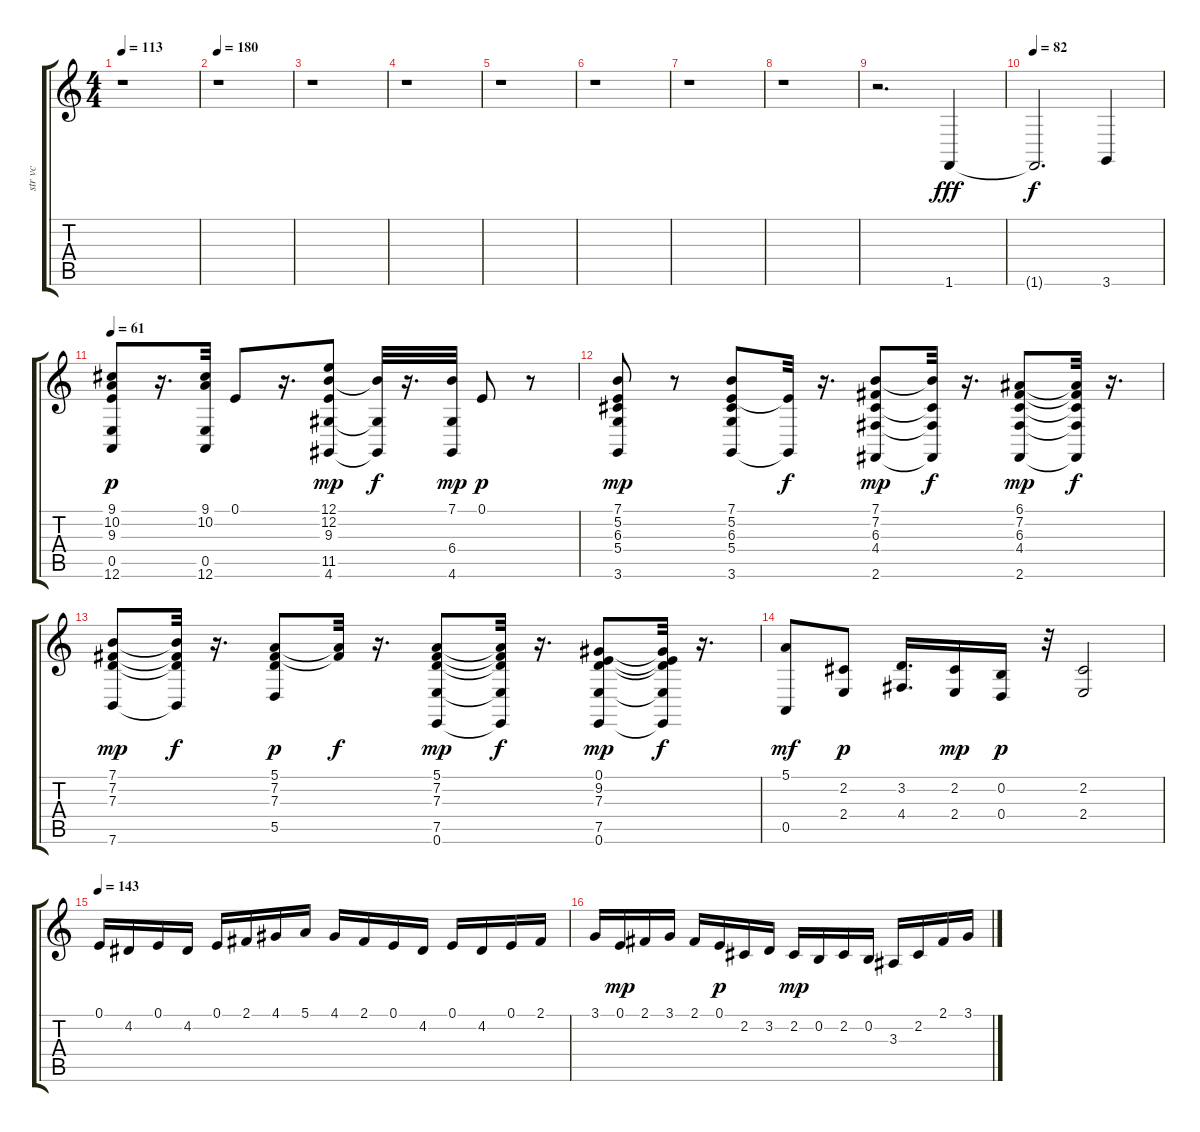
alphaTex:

\track ("str vc" "str vc") {instrument synthstrings1}
\staff {score tabs}
\tuning (E4 B3 G3 D3 A2 E2) {hide}
\ts (4 4)
\tempo 113
\clef g2
\ks c
r.1{dy f} |
\tempo 180
r.1 |
r.1 |
r.1 |
r.1 |
r.1 |
r.1 |
r.1 |
r.2{d} 1.6.4{dy fff} |
\tempo 82
1.6{t}.2{d dy f} 3.6.4 |
\tempo 61
(9.1 10.2 9.3 0.5 12.6).8{dy p} r.16{d} (9.1 10.2 0.5 12.6).32 0.1.8 r.16{d} (12.1 12.2 9.3 11.5 4.6).8{dy mp} (12.2{t} 11.5{t} 4.6{t}).32{dy f} r.16{d} (7.1 6.4 4.6).32{dy mp} 0.1.8{dy p} r.8 |
(7.1 5.2 6.3 5.4 3.6).8{dy mp} r.8 (7.1 5.2 6.3 5.4 3.6).8 (5.2{t} 3.6{t}).32{dy f} r.16{d} (7.1 7.2 6.3 4.4 2.6).8{dy mp} (7.1{t} 6.3{t} 4.4{t} 2.6{t}).32{dy f} r.16{d} (6.1 7.2 6.3 4.4 2.6).8{dy mp} (6.1{t} 7.2{t} 6.3{t} 4.4{t} 2.6{t}).32{dy f} r.16{d} |
(7.1 7.2 7.3 7.6).8{dy mp} (7.1{t} 7.2{t} 7.3{t} 7.6{t}).32{dy f} r.16{d} (5.1 7.2 7.3 5.5).8{dy p} (5.1{t} 7.2{t}).32{dy f} r.16{d} (5.1 7.2 7.3 7.5 0.6).8{dy mp} (5.1{t} 7.2{t} 7.3{t} 7.5{t} 0.6{t}).32{dy f} r.16{d} (0.1 9.2 7.3 7.5 0.6).8{dy mp} (0.1{t} 9.2{t} 7.3{t} 7.5{t} 0.6{t}).32{dy f} r.16{d} |
(5.1 0.5).8{dy mf} (2.2 2.4).8{dy p} (3.2 4.4).16{d} (2.2 2.4).16{dy mp} (0.2 0.4).16{dy p} r.32 (2.2 2.4).2 |
\tempo 143
0.1.16{volume 15 instrument clarinet} 4.2.16 0.1.16 4.2.16 0.1.16 2.1.16 4.1.16 5.1.16 4.1.16 2.1.16 0.1.16 4.2.16 0.1.16 4.2.16 0.1.16 2.1.16 |
3.1.16 0.1.16{dy mp} 2.1.16 3.1.16 2.1.16 0.1.16{dy p} 2.2.16 3.2.16 2.2.16{dy mp} 0.2.16 2.2.16 0.2.16 3.3.16 2.2.16 2.1.16 3.1.16
